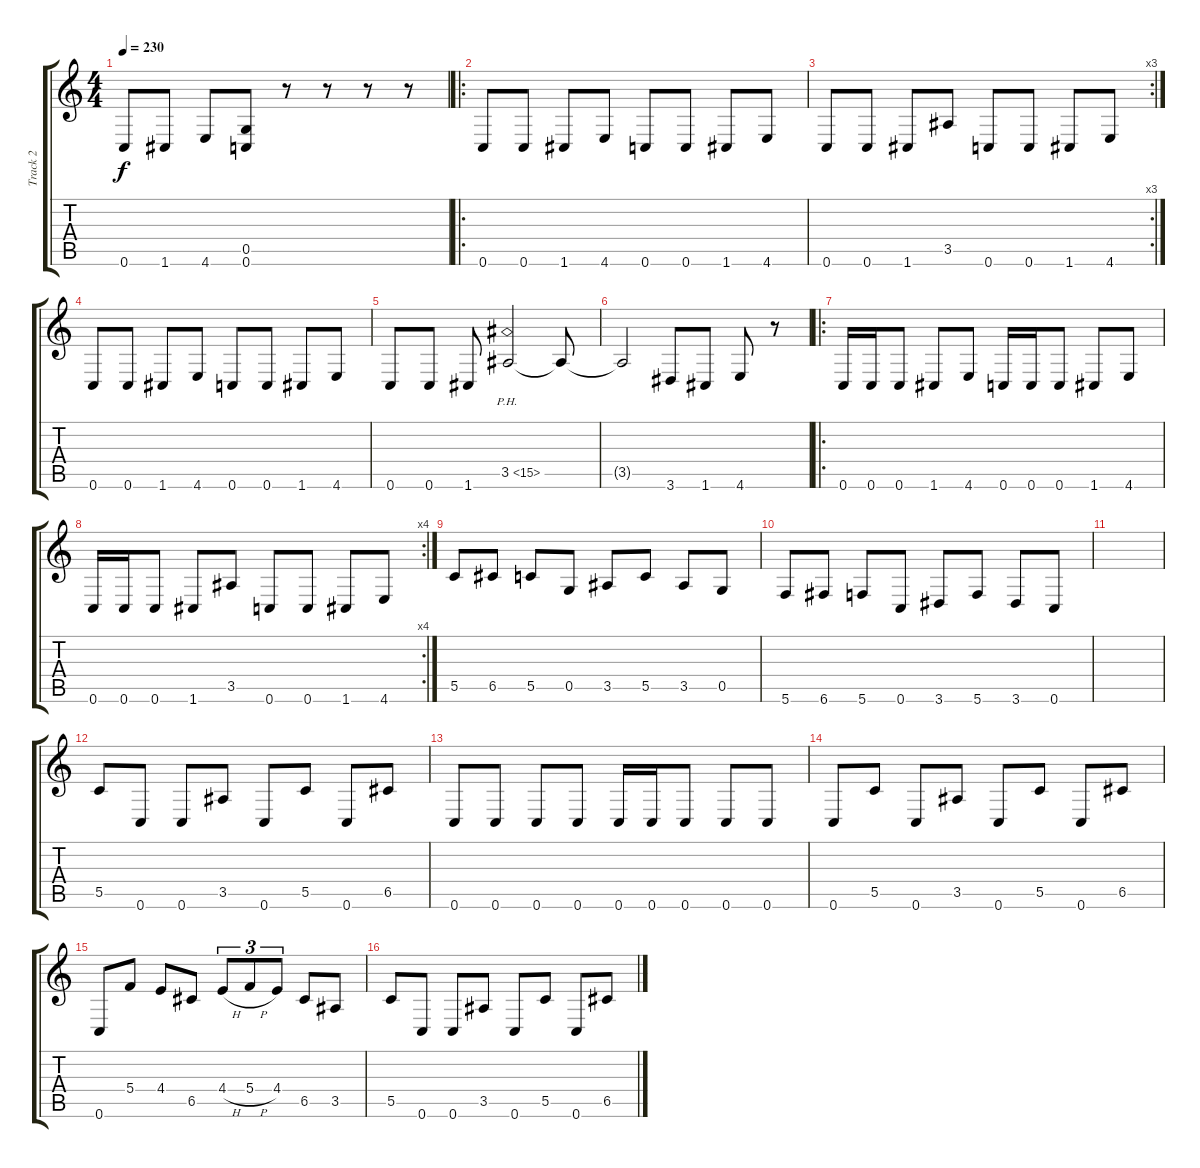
\track ("Track 2" "Track 2") {instrument distortionguitar}
\staff {score tabs}
\tuning (D4 A3 F3 C3 G2 C2) {hide}
\ts (4 4)
\tempo 230
\clef g2
\ks c
0.6.8{dy f} 1.6.8 4.6.8 (0.5 0.6).8 r.8 r.8 r.8 r.8 |
\ro
0.6.8 0.6.8 1.6.8 4.6.8 0.6.8 0.6.8 1.6.8 4.6.8 |
\rc 3
0.6.8 0.6.8 1.6.8 3.5.8 0.6.8 0.6.8 1.6.8 4.6.8 |
0.6.8 0.6.8 1.6.8 4.6.8 0.6.8 0.6.8 1.6.8 4.6.8 |
0.6.8 0.6.8 1.6.8 3.5{ph 12}.2 3.5{t}.8 |
3.5{t}.2 3.6.8 1.6.8 4.6.8 r.8 |
\ro
0.6.16 0.6.16 0.6.8 1.6.8 4.6.8 0.6.16 0.6.16 0.6.8 1.6.8 4.6.8 |
\rc 4
0.6.16 0.6.16 0.6.8 1.6.8 3.5.8 0.6.8 0.6.8 1.6.8 4.6.8 |
5.5.8 6.5.8 5.5.8 0.5.8 3.5.8 5.5.8 3.5.8 0.5.8 |
5.6.8 6.6.8 5.6.8 0.6.8 3.6.8 5.6.8 3.6.8 0.6.8 |
|
5.5.8 0.6.8 0.6.8 3.5.8 0.6.8 5.5.8 0.6.8 6.5.8 |
0.6.8 0.6.8 0.6.8 0.6.8 0.6.16 0.6.16 0.6.8 0.6.8 0.6.8 |
0.6.8 5.5.8 0.6.8 3.5.8 0.6.8 5.5.8 0.6.8 6.5.8 |
0.6.8 5.4.8 4.4.8 6.5.8 4.4{h}.8{tu (3 2)} 5.4{h}.8{tu (3 2)} 4.4.8{tu (3 2)} 6.5.8 3.5.8 |
5.5.8 0.6.8 0.6.8 3.5.8 0.6.8 5.5.8 0.6.8 6.5.8
